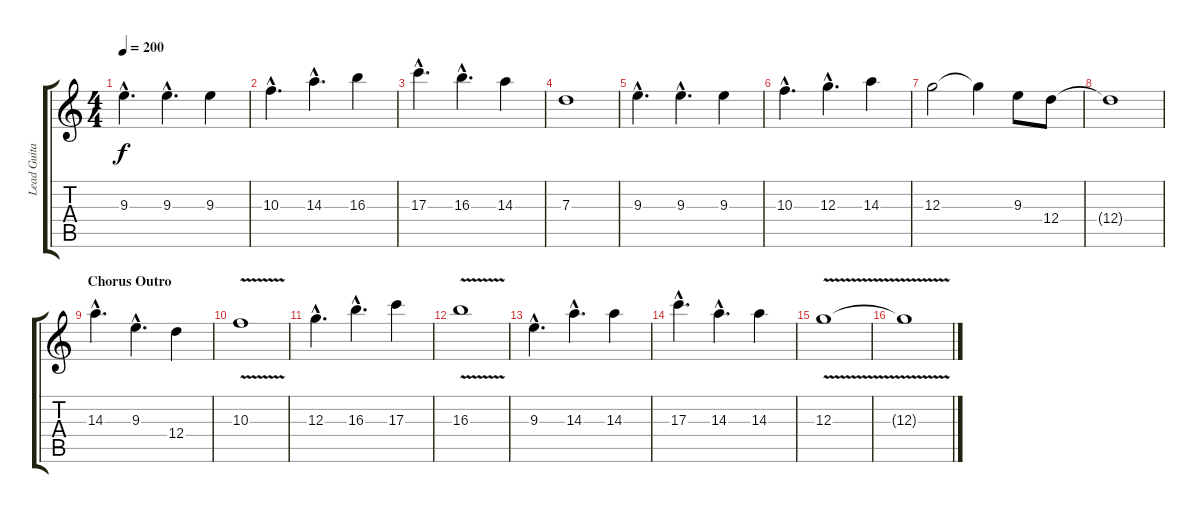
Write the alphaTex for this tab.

\track ("Lead Guitar (Totman)" "Lead Guita") {instrument distortionguitar}
\staff {score tabs}
\tuning (E4 B3 G3 D3 A2 E2) {hide}
\ts (4 4)
\tempo 200
\clef g2
\ks c
9.3{hac}.4{d dy f} 9.3{hac}.4{d} 9.3.4 |
10.3{hac}.4{d} 14.3{hac}.4{d} 16.3.4 |
17.3{hac}.4{d} 16.3{hac}.4{d} 14.3.4 |
7.3.1 |
9.3{hac}.4{d} 9.3{hac}.4{d} 9.3.4 |
10.3{hac}.4{d} 12.3{hac}.4{d} 14.3.4 |
12.3.2 12.3{t}.4 9.3.8 12.4.8 |
12.4{t}.1 |
\section ("" "Chorus Outro")
14.3{hac}.4{d} 9.3{hac}.4{d} 12.4.4 |
10.3{v}.1 |
12.3{hac}.4{d} 16.3{hac}.4{d} 17.3.4 |
16.3{v}.1 |
9.3{hac}.4{d} 14.3{hac}.4{d} 14.3.4 |
17.3{hac}.4{d} 14.3{hac}.4{d} 14.3.4 |
12.3{v}.1 |
12.3{t}.1
